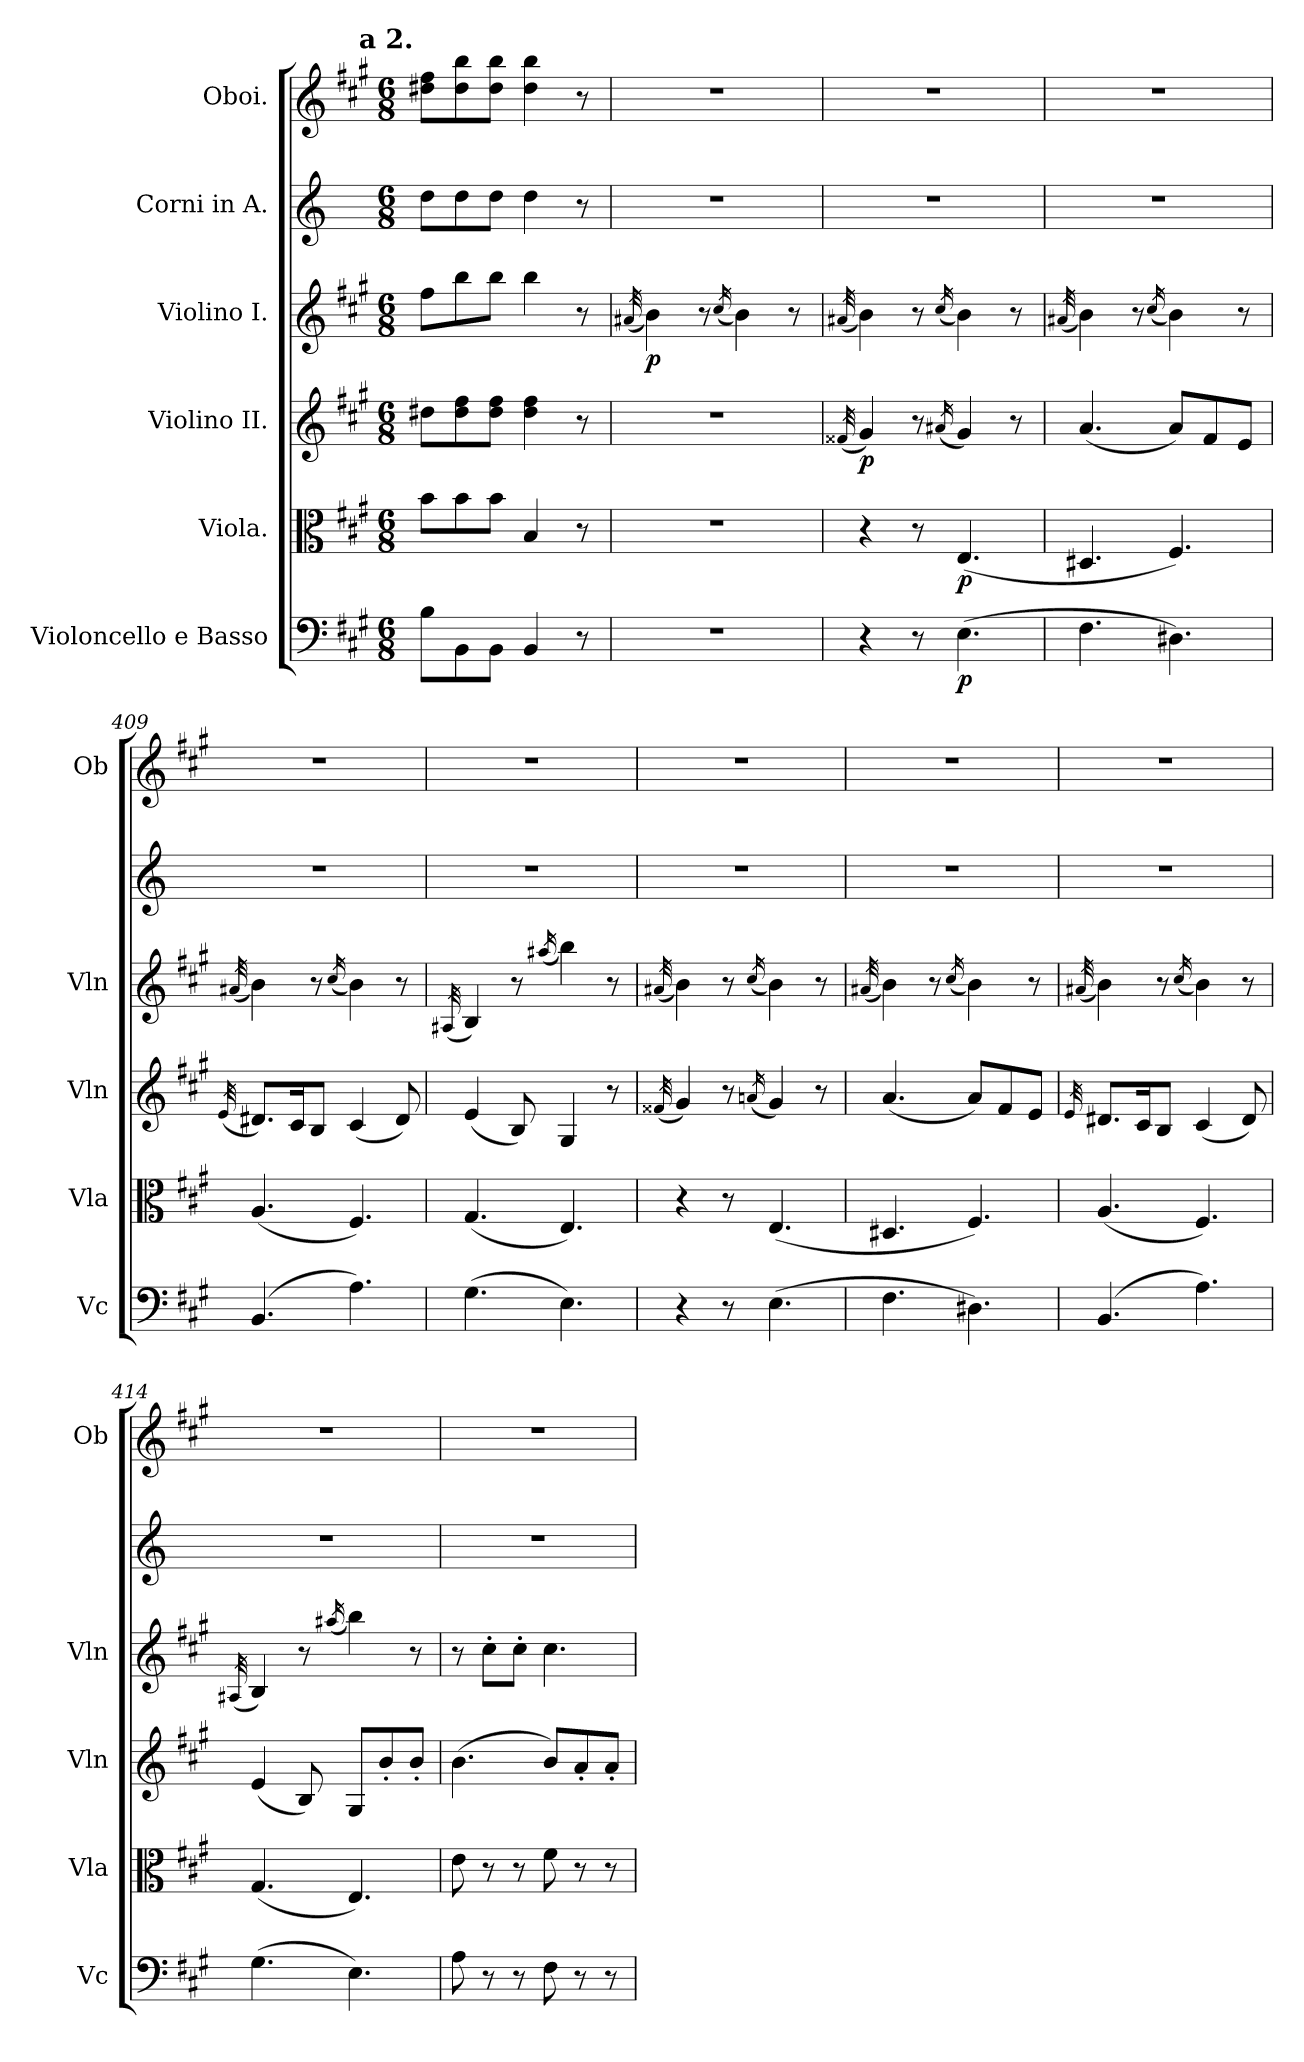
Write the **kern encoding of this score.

**kern	**dynam	**kern	**dynam	**kern	**dynam	**kern	**dynam	**kern	**kern
*part6	*part6	*part5	*part5	*part4	*part4	*part3	*part3	*part2	*part1
*staff6	*staff6	*staff5	*staff5	*staff4	*staff4	*staff3	*staff3	*staff2	*staff1
*I"Violoncello e Basso	*	*I"Viola.	*	*I"Violino II.	*	*I"Violino I.	*	*I"Corni in A.	*I"Oboi.
*I'Vc	*	*I'Vla	*	*I'Vln	*	*I'Vln	*	*	*I'Ob
*clefF4	*	*clefC3	*	*clefG2	*	*clefG2	*	*clefG2	*clefG2
*	*	*	*	*	*	*	*	*ITrd2c3	*
*k[f#c#g#]	*	*k[f#c#g#]	*	*k[f#c#g#]	*	*k[f#c#g#]	*	*k[f#c#g#]	*k[f#c#g#]
*M6/8	*	*M6/8	*	*M6/8	*	*M6/8	*	*M6/8	*M6/8
!!LO:REH:place=s1:b:B:enc=none:t=a 2.
=405	=405	=405	=405	=405	=405	=405	=405	=405	=405
8B\L	.	8b\L	.	8dd#X\L	.	8ff#\L	.	8b\L	8dd#X\ 8ff#\L
8BB\	.	8b\	.	8dd#\ 8ff#\	.	8bb\	.	8b\	8dd#\ 8bb\
8BB\J	.	8b\J	.	8dd#\ 8ff#\J	.	8bb\J	.	8b\J	8dd#\ 8bb\J
4BB/	.	4B/	.	4dd#\ 4ff#\	.	4bb\	.	4b\	4dd#\ 4bb\
8r	.	8r	.	8r	.	8r	.	8r	8r
=406	=406	=406	=406	=406	=406	=406	=406	=406	=406
.	.	.	.	.	.	(<32qa#X/	.	.	.
!	!	!	!	!	!	!	!LO:DY:b	!	!
2.r	.	2.r	.	2.r	.	4b\)	p	2.r	2.r
.	.	.	.	.	.	8r	.	.	.
.	.	.	.	.	.	(<16qcc#/	.	.	.
.	.	.	.	.	.	4b\)	.	.	.
.	.	.	.	.	.	8r	.	.	.
!!LO:LB:g=z
=407	=407	=407	=407	=407	=407	=407	=407	=407	=407
.	.	.	.	(<32qf##X/	.	(<32qa#X/	.	.	.
!	!	!	!	!	!LO:DY:b	!	!	!	!
4r	.	4r	.	4g#/)	p	4b\)	.	2.r	2.r
8r	.	8r	.	8r	.	8r	.	.	.
.	.	.	.	(<16qa#X/	.	(<16qcc#/	.	.	.
!	!LO:DY:b	!	!LO:DY:b	!	!	!	!	!	!
(>4.E\	p	(<4.E/	p	4g#/)	.	4b\)	.	.	.
.	.	.	.	8r	.	8r	.	.	.
=408	=408	=408	=408	=408	=408	=408	=408	=408	=408
.	.	.	.	.	.	(<32qa#X/	.	.	.
4.F#\	.	4.D#X/	.	(<4.a/	.	4b\)	.	2.r	2.r
.	.	.	.	.	.	8r	.	.	.
.	.	.	.	.	.	(<16qcc#/	.	.	.
4.D#X\)	.	4.F#/)	.	8a/L)	.	4b\)	.	.	.
.	.	.	.	8f#/	.	.	.	.	.
.	.	.	.	8e/J	.	8r	.	.	.
=409	=409	=409	=409	=409	=409	=409	=409	=409	=409
.	.	.	.	(<32qe/	.	(<32qa#X/	.	.	.
(>4.BB/	.	(<4.A/	.	8.d#X/L)	.	4b\)	.	2.r	2.r
.	.	.	.	16c#/K	.	.	.	.	.
.	.	.	.	8B/J	.	8r	.	.	.
.	.	.	.	.	.	(<16qcc#/	.	.	.
4.A\)	.	4.F#/)	.	(<4c#/	.	4b\)	.	.	.
.	.	.	.	8d#/)	.	8r	.	.	.
=410	=410	=410	=410	=410	=410	=410	=410	=410	=410
.	.	.	.	.	.	(<32qA#X/	.	.	.
(>4.G#\	.	(<4.G#/	.	(<4e/	.	4B/)	.	2.r	2.r
.	.	.	.	8B/)	.	8r	.	.	.
.	.	.	.	.	.	(<16qaa#X/	.	.	.
4.E\)	.	4.E/)	.	4G#/	.	4bb\)	.	.	.
.	.	.	.	8r	.	8r	.	.	.
=411	=411	=411	=411	=411	=411	=411	=411	=411	=411
.	.	.	.	(<32qf##X/	.	(<32qa#X/	.	.	.
4r	.	4r	.	4g#/)	.	4b\)	.	2.r	2.r
8r	.	8r	.	8r	.	8r	.	.	.
.	.	.	.	(<16qan/	.	(<16qcc#/	.	.	.
(>4.E\	.	(<4.E/	.	4g#/)	.	4b\)	.	.	.
.	.	.	.	8r	.	8r	.	.	.
!!LO:PB:g=z
=412	=412	=412	=412	=412	=412	=412	=412	=412	=412
.	.	.	.	.	.	(<32qa#X/	.	.	.
4.F#\	.	4.D#X/	.	(<4.a/	.	4b\)	.	2.r	2.r
.	.	.	.	.	.	8r	.	.	.
.	.	.	.	.	.	(<16qcc#/	.	.	.
4.D#X\)	.	4.F#/)	.	8a/L)	.	4b\)	.	.	.
.	.	.	.	8f#/	.	.	.	.	.
.	.	.	.	8e/J	.	8r	.	.	.
=413	=413	=413	=413	=413	=413	=413	=413	=413	=413
.	.	.	.	32qe/	.	(<32qa#X/	.	.	.
(>4.BB/	.	(<4.A/	.	8.d#X/L	.	4b\)	.	2.r	2.r
.	.	.	.	16c#/K	.	.	.	.	.
.	.	.	.	8B/J	.	8r	.	.	.
.	.	.	.	.	.	(<16qcc#/	.	.	.
4.A\)	.	4.F#/)	.	(<4c#/	.	4b\)	.	.	.
.	.	.	.	8d#/)	.	8r	.	.	.
=414	=414	=414	=414	=414	=414	=414	=414	=414	=414
.	.	.	.	.	.	(<32qA#X/	.	.	.
(>4.G#\	.	(<4.G#/	.	(<4e/	.	4B/)	.	2.r	2.r
.	.	.	.	8B/)	.	8r	.	.	.
.	.	.	.	.	.	(<16qaa#X/	.	.	.
4.E\)	.	4.E/)	.	8G#/L	.	4bb\)	.	.	.
.	.	.	.	8b'/	.	.	.	.	.
.	.	.	.	8b'/J	.	8r	.	.	.
=415	=415	=415	=415	=415	=415	=415	=415	=415	=415
8A\	.	8e\	.	(>4.b\	.	8r	.	2.r	2.r
8r	.	8r	.	.	.	8cc#'\L	.	.	.
8r	.	8r	.	.	.	8cc#'\J	.	.	.
8F#\	.	8f#\	.	8b/L)	.	4.cc#\	.	.	.
8r	.	8r	.	8a'/	.	.	.	.	.
8r	.	8r	.	8a'/J	.	.	.	.	.
=	=	=	=	=	=	=	=	=	=
*-	*-	*-	*-	*-	*-	*-	*-	*-	*-
